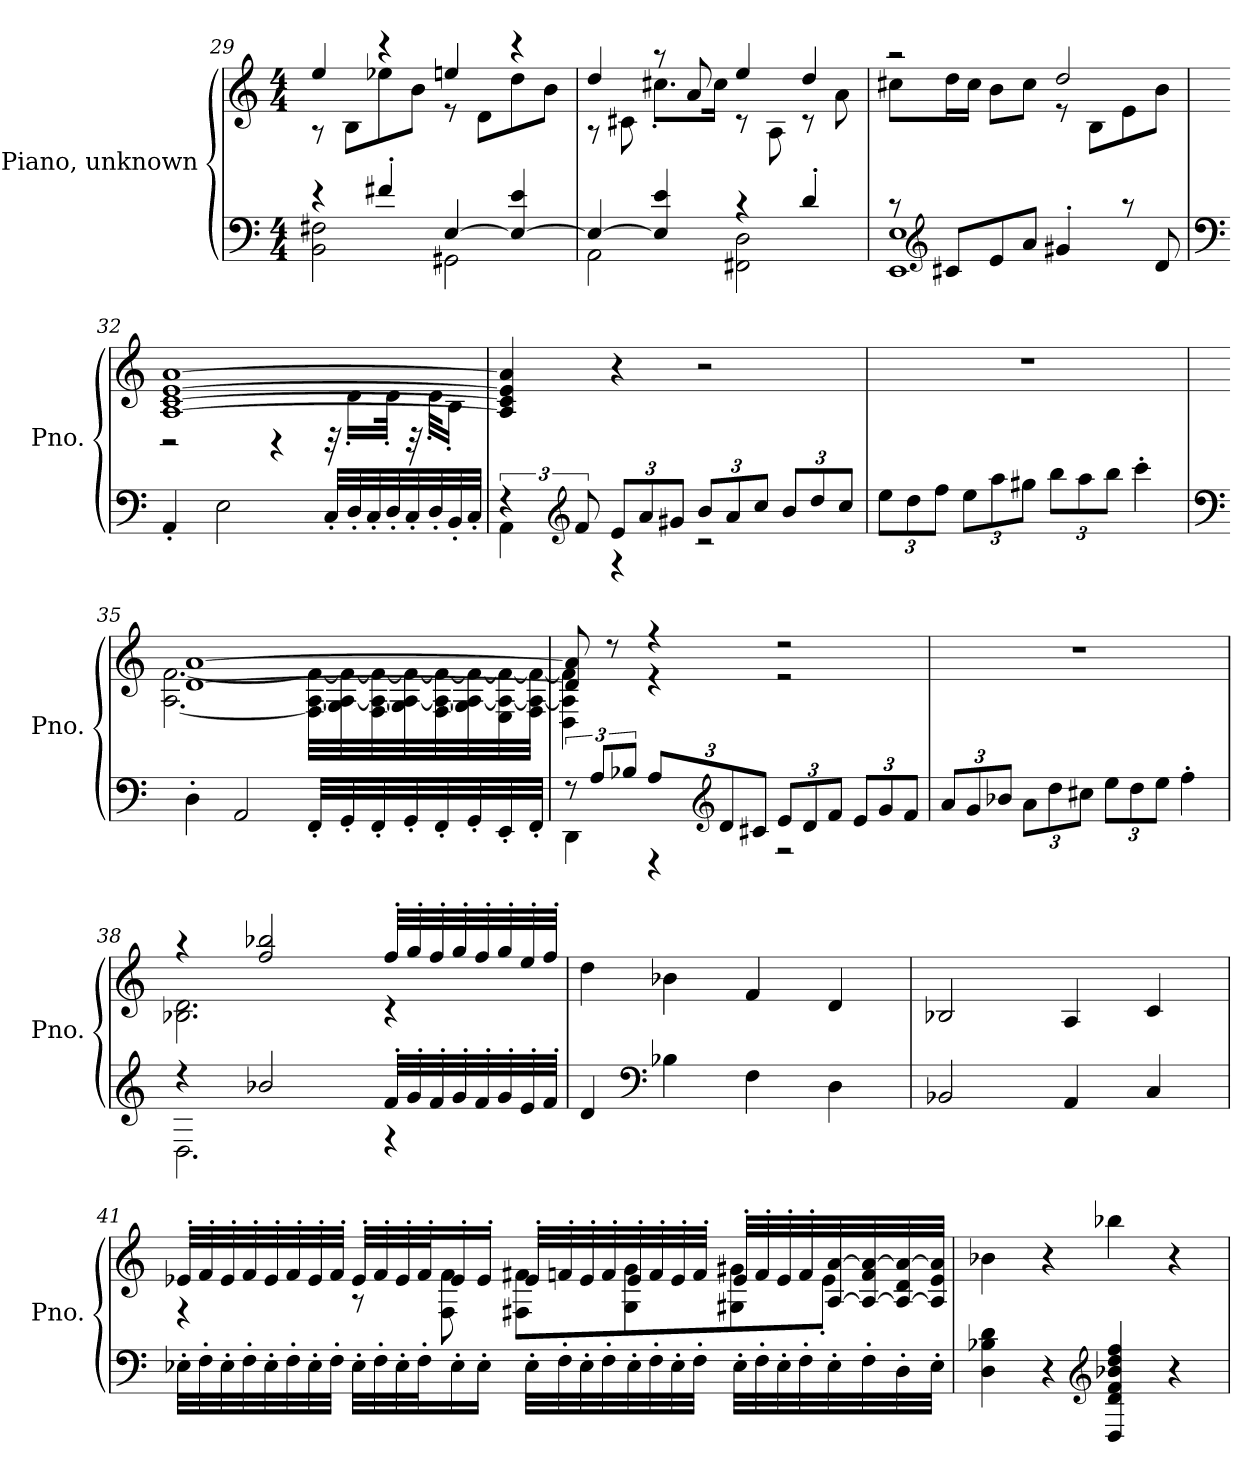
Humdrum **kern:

**kern	**kern
*part1	*part1
*staff2	*staff1
*I"Piano, unknown	*
*I'Pno.	*
*clefF4	*clefG2
*k[]	*k[]
*M4/4	*M4/4
=29	=29
*^	*^
4r	2BB\ 2F#X\	4ee/	8r
.	.	.	8B\L
4f#X'/	.	4r	8ee-X\
.	.	.	8b\J
[4E/	2GG#X\	4een/	8r
.	.	.	8d\L
4E/_ 4e/	.	4r	8dd\
.	.	.	8b\J
!!LO:LB:g=z	!!
=30	=30	=30	=30
4E/_	2AA\	4dd/	8r
.	.	.	8c#X\
4E/] 4e/	.	8r	8.cc#X'\L
.	.	8a/	.
.	.	.	16cc#\Jk
4r	2FF#X\ 2D\	4ee/	8r
.	.	.	8A\
4d'/	.	4dd/	8r
.	.	.	8a\
=31	=31	=31	=31
8r	1EE 1E	2r	8cc#X\L
*clefG2	*	*	*
8c#X/L	.	.	16dd\L
.	.	.	16cc#\JJ
8e/	.	.	8b\L
8a/J	.	.	8cc#\J
4g#X'/	.	2dd/	8r
.	.	.	8B\L
8r	.	.	8e\
8d/	.	.	8b\J
*v	*v	*	*
=32	=32	=32
*clefF4	*	*
4AA'/	[1A [1c [1e [1a	2r
2E\	.	.
.	.	4r
32C'/LLL	.	32r
32D'/	.	16d'\LL
32C'/	.	.
32D'/	.	32d'\JJk
32C'/	.	32r
32D'/	.	32d'\KLL
32BB'/	.	16B'\JJ
32C'/JJJ	.	.
*	*v	*v
!!LO:LB:g=z
=33	=33
*^	*
6r	4AA\	4A/] 4c/] 4e/] 4a/]
*clefG2	*	*
12f/	.	.
*Xbrackettup	*	*
12e/L	4r	4r
12a/	.	.
12g#X/J	.	.
12b/L	2r	2r
12a/	.	.
12cc/J	.	.
12b/L	.	.
12dd/	.	.
12cc/J	.	.
*v	*v	*
=34	=34
12ee\L	1r
12dd\	.
12ff\J	.
12ee\L	.
12aa\	.
12gg#X\J	.
12bb\L	.
12aa\	.
12bb\J	.
4ccc'\	.
=35	=35
*clefF4	*
*	*^
4D'\	[1d [1a	[2.A\ [2.f\
2AA/	.	.
32FF'/LLL	.	32F\ 32A\_ 32f\_LLL
32GG'/	.	32G\ 32A\_ 32f\_
32FF'/	.	32F\ 32A\_ 32f\_
32GG'/	.	32G\ 32A\_ 32f\_
32FF'/	.	32F\ 32A\_ 32f\_
32GG'/	.	32G\ 32A\_ 32f\_
32EE'/	.	32E\ 32A\_ 32f\_
32FF'/JJJ	.	32F\ 32A\_ 32f\_JJJ
!!LO:PB:g=z	!!
=36	=36	=36
*brackettup	*	*
*^	*	*
12r	4DD\	8d/] 8a/]	4D\ 4A\] 4f\]
12A/L	.	.	.
.	.	8r	.
12B-X/J	.	.	.
*Xbrackettup	*	*	*
12A/L	4r	4r	4r
*clefG2	*	*	*
12d/	.	.	.
12c#X/J	.	.	.
12e/L	2r	2r	2r
12d/	.	.	.
12f/J	.	.	.
12e/L	.	.	.
12g/	.	.	.
12f/J	.	.	.
*v	*v	*	*
*	*v	*v
=37	=37
12a/L	1r
12g/	.
12b-X/J	.
12a\L	.
12dd\	.
12cc#X\J	.
12ee\L	.
12dd\	.
12ee\J	.
4ff'\	.
=38	=38
*^	*^
4r	2.D\	4r	2.B-X\ 2.d\
2b-X/	.	2ff/ 2bb-X/	.
32f'/LLL	4r	32ff'/LLL	4r
32g'/	.	32gg'/	.
32f'/	.	32ff'/	.
32g'/	.	32gg'/	.
32f'/	.	32ff'/	.
32g'/	.	32gg'/	.
32e'/	.	32ee'/	.
32f'/JJJ	.	32ff'/JJJ	.
*v	*v	*	*
*	*v	*v
!!LO:LB:g=z
=39	=39
4d/	4dd\
*clefF4	*
4B-X\	4b-X\
4F\	4f/
4D\	4d/
=40	=40
2BB-X/	2B-X/
4AA/	4A/
4C/	4c/
!!LO:LB:g=z
=41	=41
*	*^
32E-X'\LLL	32e-X'/LLL	4r
32F'\	32f'/	.
32E-'\	32e-'/	.
32F'\	32f'/	.
32E-'\	32e-'/	.
32F'\	32f'/	.
32E-'\	32e-'/	.
32F'\JJJ	32f'/JJJ	.
32E-'\LLL	32e-'/LLL	8r
32F'\	32f'/	.
32E-'\	32e-'/	.
32F'\J	32f'/J	.
16E-'\	16e-'/	8F\ 8f\
16E-'\JJ	16e-'/JJ	.
32E-'\LLL	32e-'/LLL	8F#X\ 8f#X\L
32F'\	32fn'/	.
32E-'\	32e-'/	.
32F'\	32f'/	.
32E-'\	32e-'/	8G\ 8g\
32F'\	32f'/	.
32E-'\	32e-'/	.
32F'\JJJ	32f'/JJJ	.
32E-'\LLL	32e-'/LLL	8G#X\ 8g#X\
32F'\	32f'/	.
32E-'\	32e-'/	.
32F'\	32f'/	.
32E-'\	[32A/ [32a/	8e-'\J
32F'\	32A/_ 32f/ 32a/_	.
32D'\	32A/_ 32d/ 32a/_	.
32E-'\JJJ	32A/] 32e-/ 32a/]JJJ	.
*	*v	*v
=42	=42
4D\ 4B-X\ 4d\	4b-X\
4r	4r
*clefG2	*
4D/ 4d/ 4f/ 4b-X/ 4dd/ 4ff/	4bb-X\
4r	4r
=	=
*-	*-
